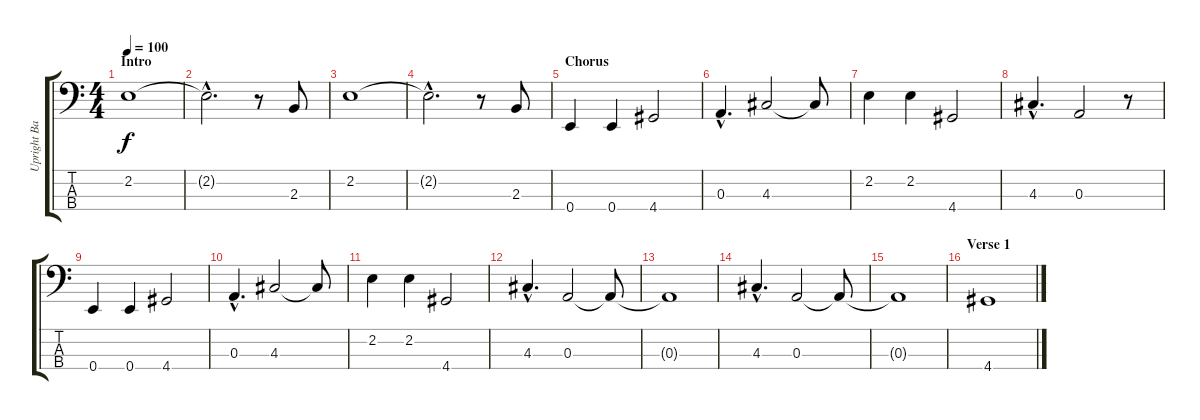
\track ("Upright Bass - Flea" "Upright Ba") {instrument acousticbass}
\staff {score tabs}
\tuning (G2 D2 A1 E1) {hide}
\ts (4 4)
\section ("" "Intro")
\tempo 100
\clef f4
\ks c
2.2.1{dy f instrument acousticbass} |
2.2{hac t}.2{d} r.8 2.3.8 |
2.2.1 |
2.2{hac t}.2{d} r.8 2.3.8 |
\section ("" "Chorus")
0.4.4 0.4.4 4.4.2 |
0.3{hac}.4{d} 4.3.2 4.3{t}.8 |
2.2.4 2.2.4 4.4.2 |
4.3{hac}.4{d} 0.3.2 r.8 |
0.4.4 0.4.4 4.4.2 |
0.3{hac}.4{d} 4.3.2 4.3{t}.8 |
2.2.4 2.2.4 4.4.2 |
4.3{hac}.4{d} 0.3.2 0.3{t}.8 |
0.3{t}.1 |
4.3{hac}.4{d} 0.3.2 0.3{t}.8 |
0.3{t}.1 |
\section ("" "Verse 1")
4.4.1
